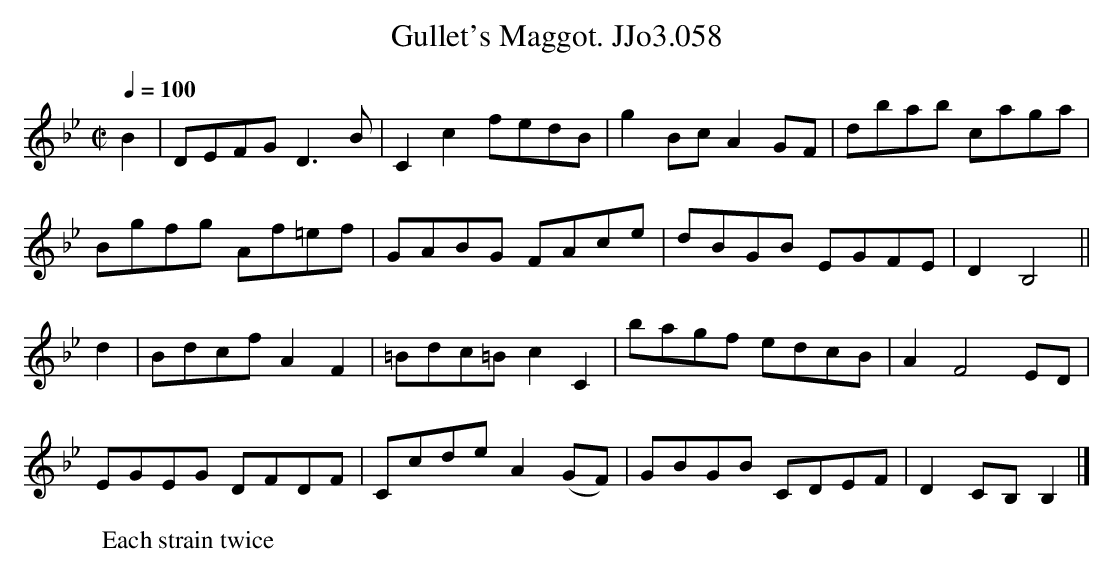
X:1
T:Gullet's Maggot. JJo3.058
M:C|
L:1/8
Q:1/4=100
W:Each strain twice
K:Bb
B2|DEFGD3B|C2c2fedB|g2BcA2GF|dbab caga|
Bgfg Af=ef|GABG FAce|dBGB EGFE|D2B,4||
d2|BdcfA2F2|=Bdc=Bc2C2|bagf edcB|A2F4ED|
EGEG DFDF|CcdeA2(GF)|GBGB CDEF|D2CB,B,2|]
